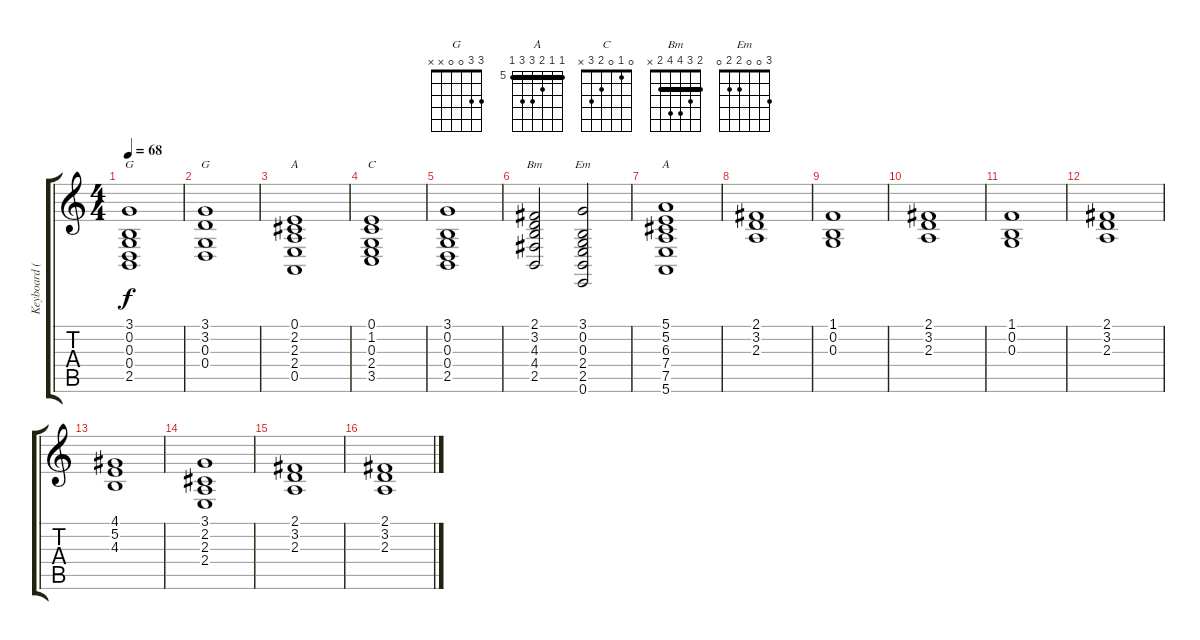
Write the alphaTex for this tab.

\track ("Keyboard (Wright)" "Keyboard (") {instrument drawbarorgan}
\staff {score tabs}
\tuning (E4 B3 G3 D3 A2 E2) {hide}
\chord ("G" x 0 0 0 2 x)
\chord ("G" 3 3 0 0 x x)
\chord ("A" 0 2 2 2 0 x)
\chord ("C" 0 1 0 2 3 x)
\chord ("Bm" 2 3 4 4 2 x) {barre 2}
\chord ("Em" 3 0 0 2 2 0)
\chord ("A" 5 5 6 7 7 5) {firstfret 5 barre 5}
\ts (4 4)
\tempo 68
\clef g2
\ks c
(3.1 0.2 0.3 0.4 2.5).1{ch "G" dy f} |
(3.1 3.2 0.3 0.4).1{ch "G"} |
(0.1 2.2 2.3 2.4 0.5).1{ch "A"} |
(0.1 1.2 0.3 2.4 3.5).1{ch "C"} |
(3.1 0.2 0.3 0.4 2.5).1 |
(2.1 3.2 4.3 4.4 2.5).2{ch "Bm"} (3.1 0.2 0.3 2.4 2.5 0.6).2{ch "Em"} |
(5.1 5.2 6.3 7.4 7.5 5.6).1{ch "A"} |
(2.1 3.2 2.3).1 |
(1.1 0.2 0.3).1 |
(2.1 3.2 2.3).1 |
(1.1 0.2 0.3).1 |
(2.1 3.2 2.3).1 |
(4.1 5.2 4.3).1 |
(3.1 2.2 2.3 2.4).1 |
(2.1 3.2 2.3).1 |
(2.1 3.2 2.3).1
